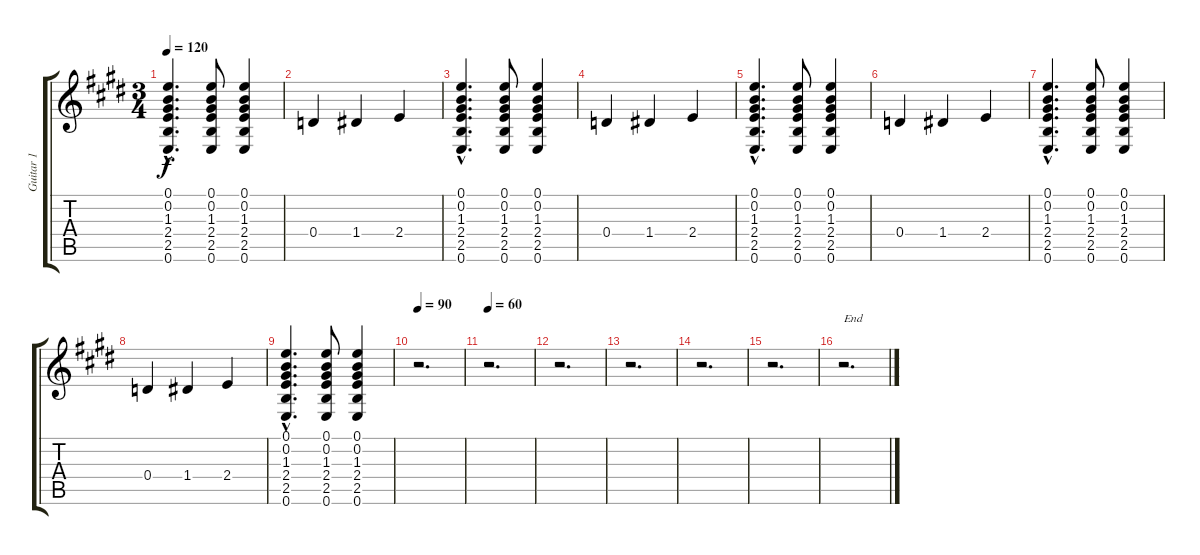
\track ("Guitar 1" "Guitar 1") {instrument electricguitarjazz}
\staff {score tabs}
\tuning (E4 B3 G3 D3 A2 E2) {hide}
\ts (3 4)
\tempo 120
\clef g2
\ks e
(0.1{hac} 0.2{hac} 1.3{hac} 2.4{hac} 2.5{hac} 0.6{hac}).4{d dy f} (0.1 0.2 1.3 2.4 2.5 0.6).8 (0.1 0.2 1.3 2.4 2.5 0.6).4 |
0.4.4 1.4.4 2.4.4 |
(0.1{hac} 0.2{hac} 1.3{hac} 2.4{hac} 2.5{hac} 0.6{hac}).4{d} (0.1 0.2 1.3 2.4 2.5 0.6).8 (0.1 0.2 1.3 2.4 2.5 0.6).4 |
0.4.4 1.4.4 2.4.4 |
(0.1{hac} 0.2{hac} 1.3{hac} 2.4{hac} 2.5{hac} 0.6{hac}).4{d} (0.1 0.2 1.3 2.4 2.5 0.6).8 (0.1 0.2 1.3 2.4 2.5 0.6).4 |
0.4.4 1.4.4 2.4.4 |
(0.1{hac} 0.2{hac} 1.3{hac} 2.4{hac} 2.5{hac} 0.6{hac}).4{d} (0.1 0.2 1.3 2.4 2.5 0.6).8 (0.1 0.2 1.3 2.4 2.5 0.6).4 |
0.4.4 1.4.4 2.4.4 |
(0.1{hac} 0.2{hac} 1.3{hac} 2.4{hac} 2.5{hac} 0.6{hac}).4{d} (0.1 0.2 1.3 2.4 2.5 0.6).8{volume 7} (0.1 0.2 1.3 2.4 2.5 0.6).4 |
\tempo 90
r.2{d} |
\tempo 60
r.2{d} |
r.2{d} |
r.2{d} |
r.2{d} |
r.2{d} |
r.2{d txt "End"}
